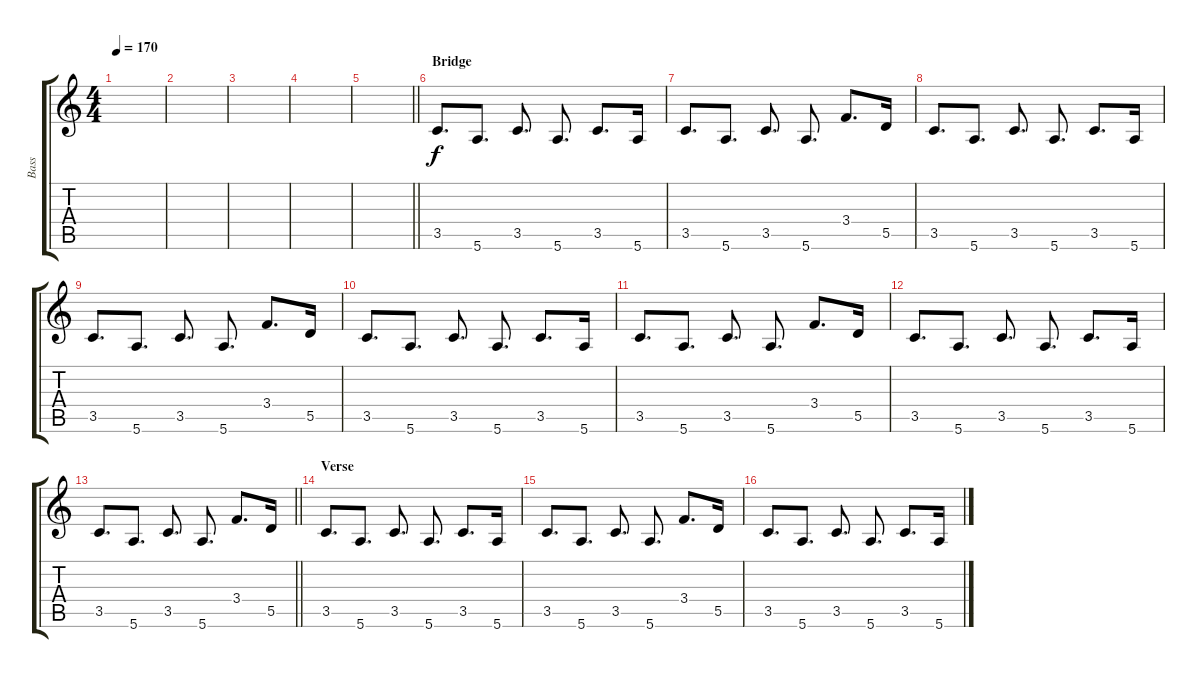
\track ("Bass" "Bass") {instrument electricbassfinger}
\staff {score tabs}
\tuning (E4 B3 G3 D3 A2 E2) {hide}
\ts (4 4)
\tempo 170
\clef g2
\ks c
|
|
|
|
\barLineRight lightlight
|
\section ("" "Bridge")
3.5.8{d} 5.6.8{d} 3.5.8{d} 5.6.8{d} 3.5.8{d} 5.6.16 |
3.5.8{d} 5.6.8{d} 3.5.8{d} 5.6.8{d} 3.4.8{d} 5.5.16 |
3.5.8{d} 5.6.8{d} 3.5.8{d} 5.6.8{d} 3.5.8{d} 5.6.16 |
3.5.8{d} 5.6.8{d} 3.5.8{d} 5.6.8{d} 3.4.8{d} 5.5.16 |
3.5.8{d} 5.6.8{d} 3.5.8{d} 5.6.8{d} 3.5.8{d} 5.6.16 |
3.5.8{d} 5.6.8{d} 3.5.8{d} 5.6.8{d} 3.4.8{d} 5.5.16 |
3.5.8{d} 5.6.8{d} 3.5.8{d} 5.6.8{d} 3.5.8{d} 5.6.16 |
\barLineRight lightlight
3.5.8{d} 5.6.8{d} 3.5.8{d} 5.6.8{d} 3.4.8{d} 5.5.16 |
\section ("" "Verse")
3.5.8{d} 5.6.8{d} 3.5.8{d} 5.6.8{d} 3.5.8{d} 5.6.16 |
3.5.8{d} 5.6.8{d} 3.5.8{d} 5.6.8{d} 3.4.8{d} 5.5.16 |
3.5.8{d} 5.6.8{d} 3.5.8{d} 5.6.8{d} 3.5.8{d} 5.6.16
